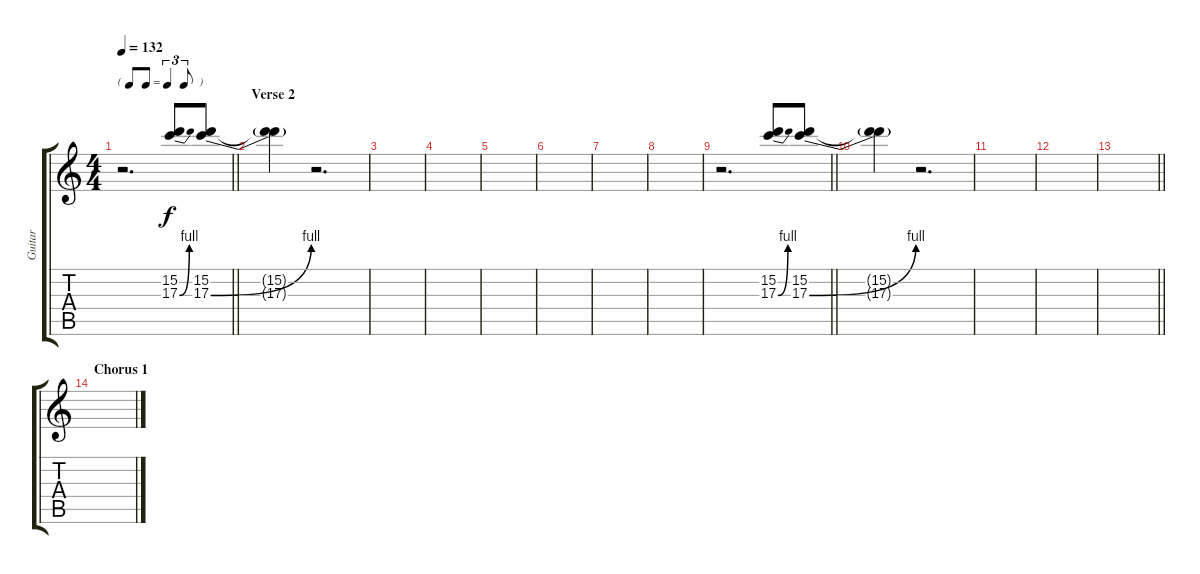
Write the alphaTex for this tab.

\track ("Guitar" "Guitar") {instrument distortionguitar}
\staff {score tabs}
\tuning (E4 B3 G3 D3 G2 D2) {hide}
\ts (4 4)
\tf triplet8th
\tempo 132
\clef g2
\barLineRight lightlight
\ks c
r.2{d dy f} (15.2 17.3{be (bend 0 0 60 4)}).8{beam Up} (15.2 17.3{be (bend 0 0 60 4)}).8{beam Up} |
\section ("" "Verse 2")
(15.2{t} 17.3{t}).4 r.2{d} |
|
|
|
|
|
|
\barLineRight lightlight
r.2{d} (15.2 17.3{be (bend 0 0 60 4)}).8{beam Up} (15.2 17.3{be (bend 0 0 60 4)}).8{beam Up} |
(15.2{t} 17.3{t}).4 r.2{d} |
|
|
\barLineRight lightlight
|
\section ("" "Chorus 1")
